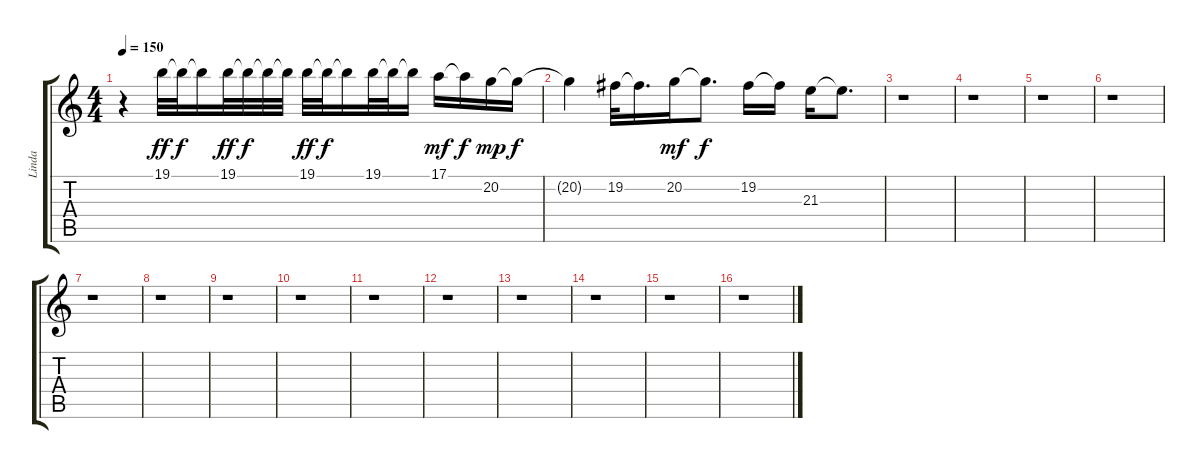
\track ("Linda" "Linda") {instrument brightacousticpiano}
\staff {score tabs}
\tuning (E4 B3 G3 D3 A2 E2) {hide}
\ts (4 4)
\tempo 150
\clef g2
\ks c
r.4{dy f} 19.1.32{dy ff} 19.1{t}.32{dy f} 19.1{t}.16 19.1.32{dy ff} 19.1{t}.32{dy f} 19.1{t}.32 19.1{t}.32 19.1.32{dy ff} 19.1{t}.32{dy f} 19.1{t}.16 19.1.32 19.1{t}.32 19.1{t}.16 17.1.16{dy mf} 17.1{t}.16{dy f} 20.2.16{dy mp} 20.2{t}.16{dy f} |
20.2{t}.4 19.2.32 19.2{t}.16{d} 20.2.16{dy mf} 20.2{t}.8{d dy f} 19.2.16 19.2{t}.16 21.3.16 21.3{t}.8{d} |
r.1 |
r.1 |
r.1 |
r.1 |
r.1 |
r.1 |
r.1 |
r.1 |
r.1 |
r.1 |
r.1 |
r.1 |
r.1 |
r.1
